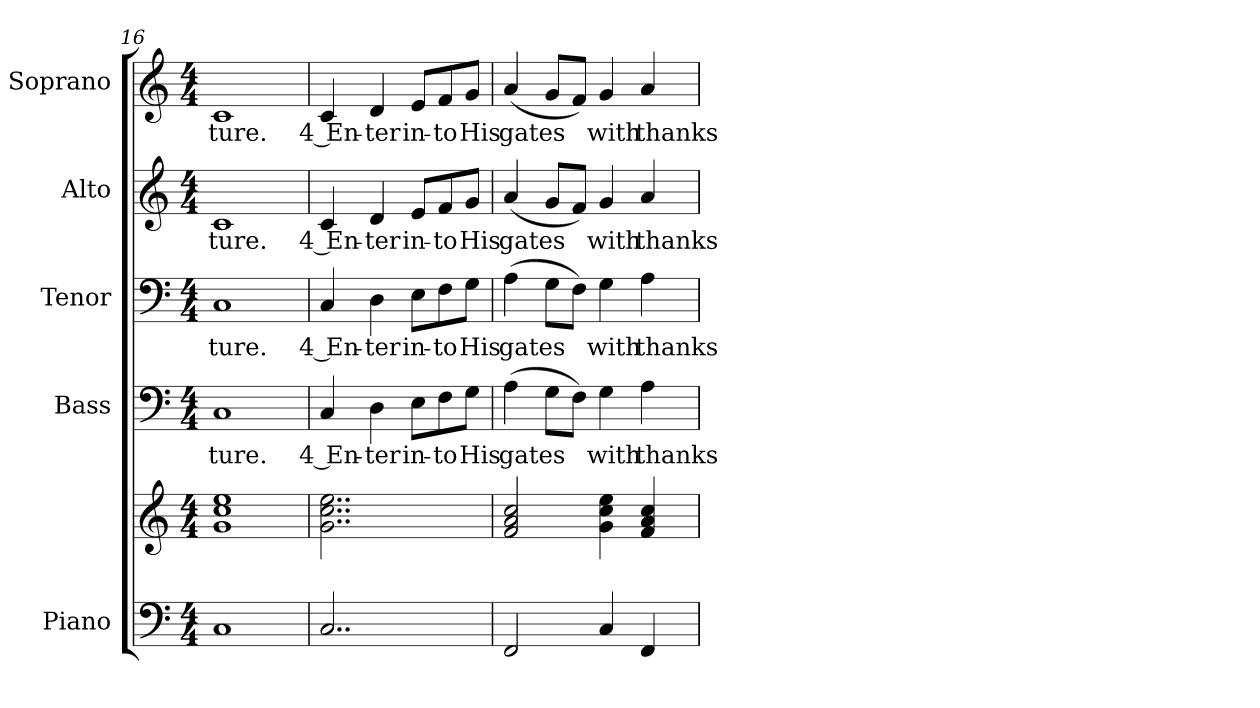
**kern	**kern	**kern	**text	**kern	**text	**kern	**text	**kern	**text
*part5	*part5	*part4	*part4	*part3	*part3	*part2	*part2	*part1	*part1
*staff6	*staff5	*staff4	*staff4	*staff3	*staff3	*staff2	*staff2	*staff1	*staff1
*I"Piano	*	*I"Bass	*	*I"Tenor	*	*I"Alto	*	*I"Soprano	*
*I'Pno.	*	*I'B.	*	*I'T.	*	*I'A.	*	*I'S.	*
!!LO:PB:g=z
*clefF4	*clefG2	*clefF4	*	*clefF4	*	*clefG2	*	*clefG2	*
*k[]	*k[]	*k[]	*	*k[]	*	*k[]	*	*k[]	*
*C:	*C:	*C:	*	*C:	*	*C:	*	*C:	*
*M4/4	*M4/4	*M4/4	*	*M4/4	*	*M4/4	*	*M4/4	*
=16	=16	=16	=16	=16	=16	=16	=16	=16	=16
!	!	!	!LO:LY:b:color=#000000	!	!	!	!	!	!
!	!	!	!	!	!LO:LY:b:color=#000000	!	!	!	!
!	!	!	!	!	!	!	!LO:LY:b:color=#000000	!	!
!	!	!	!	!	!	!	!	!	!LO:LY:b:color=#000000
1Ci	1gi 1cci 1eei	1Ci	-ture.	1Ci	-ture.	1ci	-ture.	1ci	-ture.
=17	=17	=17	=17	=17	=17	=17	=17	=17	=17
!	!	!	!LO:LY:b:color=#000000	!	!	!	!	!	!
!	!	!	!	!	!LO:LY:b:color=#000000	!	!	!	!
!	!	!	!	!	!	!	!LO:LY:b:color=#000000	!	!
!	!	!	!	!	!	!	!	!	!LO:LY:b:color=#000000
2..Ci/	2..gi\ 2..cci 2..eei	4Ci/	4 En-	4Ci/	4 En-	4ci/	4 En-	4ci/	4 En-
!	!	!	!LO:LY:b:color=#000000	!	!	!	!	!	!
!	!	!	!	!	!LO:LY:b:color=#000000	!	!	!	!
!	!	!	!	!	!	!	!LO:LY:b:color=#000000	!	!
!	!	!	!	!	!	!	!	!	!LO:LY:b:color=#000000
.	.	4Di\	-ter	4Di\	-ter	4di/	-ter	4di/	-ter
!	!	!	!LO:LY:b:color=#000000	!	!	!	!	!	!
!	!	!	!	!	!LO:LY:b:color=#000000	!	!	!	!
!	!	!	!	!	!	!	!LO:LY:b:color=#000000	!	!
!	!	!	!	!	!	!	!	!	!LO:LY:b:color=#000000
.	.	8Ei\L	in-	8Ei\L	in-	8ei/L	in-	8ei/L	in-
!	!	!	!LO:LY:b:color=#000000	!	!	!	!	!	!
!	!	!	!	!	!LO:LY:b:color=#000000	!	!	!	!
!	!	!	!	!	!	!	!LO:LY:b:color=#000000	!	!
!	!	!	!	!	!	!	!	!	!LO:LY:b:color=#000000
.	.	8Fi\	-to	8Fi\	-to	8fi/	-to	8fi/	-to
!	!	!	!LO:LY:b:color=#000000	!	!	!	!	!	!
!	!	!	!	!	!LO:LY:b:color=#000000	!	!	!	!
!	!	!	!	!	!	!	!LO:LY:b:color=#000000	!	!
!	!	!	!	!	!	!	!	!	!LO:LY:b:color=#000000
.	.	8Gi\J	His	8Gi\J	His	8gi/J	His	8gi/J	His
!!LO:PB:g=z
=18	=18	=18	=18	=18	=18	=18	=18	=18	=18
!	!	!	!LO:LY:b:color=#000000	!	!	!	!	!	!
!	!	!	!	!	!LO:LY:b:color=#000000	!	!	!	!
!	!	!	!	!	!	!	!LO:LY:b:color=#000000	!	!
!	!	!	!	!	!	!	!	!	!LO:LY:b:color=#000000
2FFi/	2fi/ 2ai 2cci	(4Ai\	gates	(4Ai\	gates	(4ai/	gates	(4ai/	gates
.	.	8Gi\L	.	8Gi\L	.	8gi/L	.	8gi/L	.
.	.	8Fi\J)	.	8Fi\J)	.	8fi/J)	.	8fi/J)	.
!	!	!	!LO:LY:b:color=#000000	!	!	!	!	!	!
!	!	!	!	!	!LO:LY:b:color=#000000	!	!	!	!
!	!	!	!	!	!	!	!LO:LY:b:color=#000000	!	!
!	!	!	!	!	!	!	!	!	!LO:LY:b:color=#000000
4Ci/	4gi\ 4cci 4eei	4Gi\	with	4Gi\	with	4gi/	with	4gi/	with
!	!	!	!LO:LY:b:color=#000000	!	!	!	!	!	!
!	!	!	!	!	!LO:LY:b:color=#000000	!	!	!	!
!	!	!	!	!	!	!	!LO:LY:b:color=#000000	!	!
!	!	!	!	!	!	!	!	!	!LO:LY:b:color=#000000
4FFi/	4fi/ 4ai 4cci	4Ai\	thanks	4Ai\	thanks	4ai/	thanks	4ai/	thanks
=	=	=	=	=	=	=	=	=	=
*-	*-	*-	*-	*-	*-	*-	*-	*-	*-
